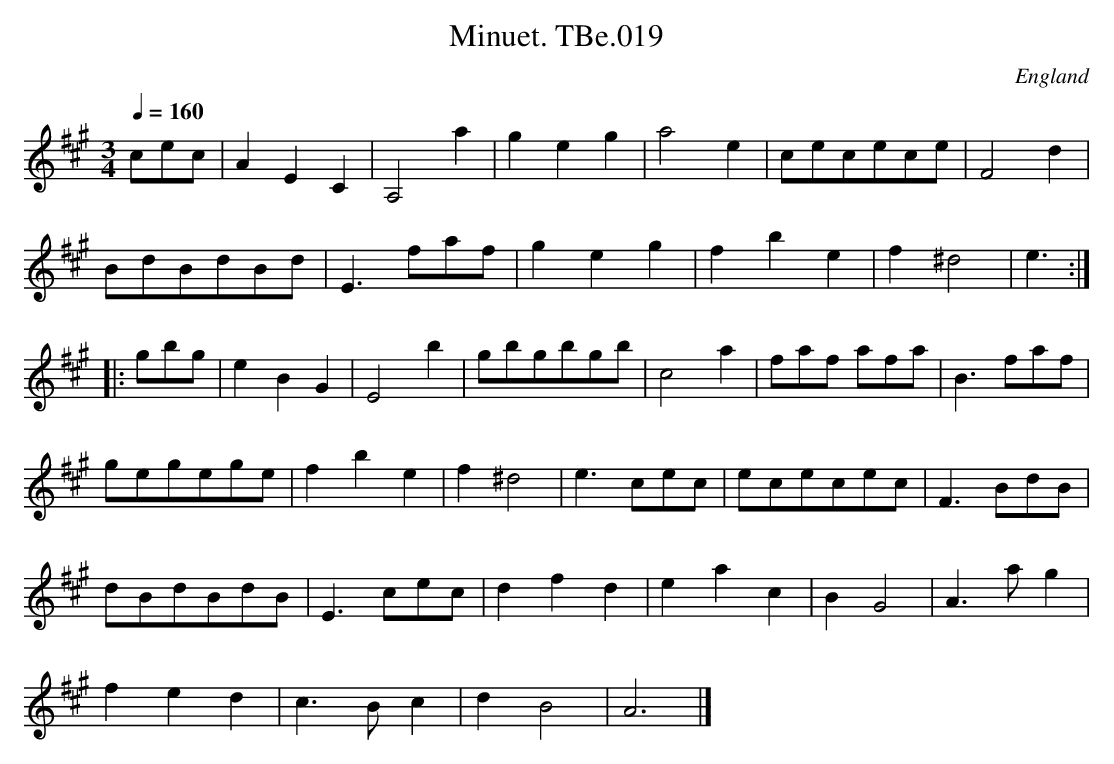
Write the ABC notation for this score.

X:1
T:Minuet. TBe.019
L:1/8
M:3/4
O:England
Q:1/4=160
K:A major
cec | A2E2C2 | A,4 a2 | g2e2g2 | a4 e2 | \
cecece | F4 d2 |!
BdBdBd | E3 faf | \
g2e2g2 | f2b2e2 | f2^d4 | e3 :||:!
gbg | e2B2G2 | E4 b2 | gbgbgb | c4 a2 |\
faf afa | B3 faf |!
gegege | f2b2e2 | f2 ^d4 |\
e3 cec | ececec | F3 BdB |!
dBdBdB | \
E3 cec | d2f2d2 | e2a2c2 | B2 G4 |\
A3 ag2 |!
f2e2d2 | c3Bc2 | d2 B4 | A6 |]
